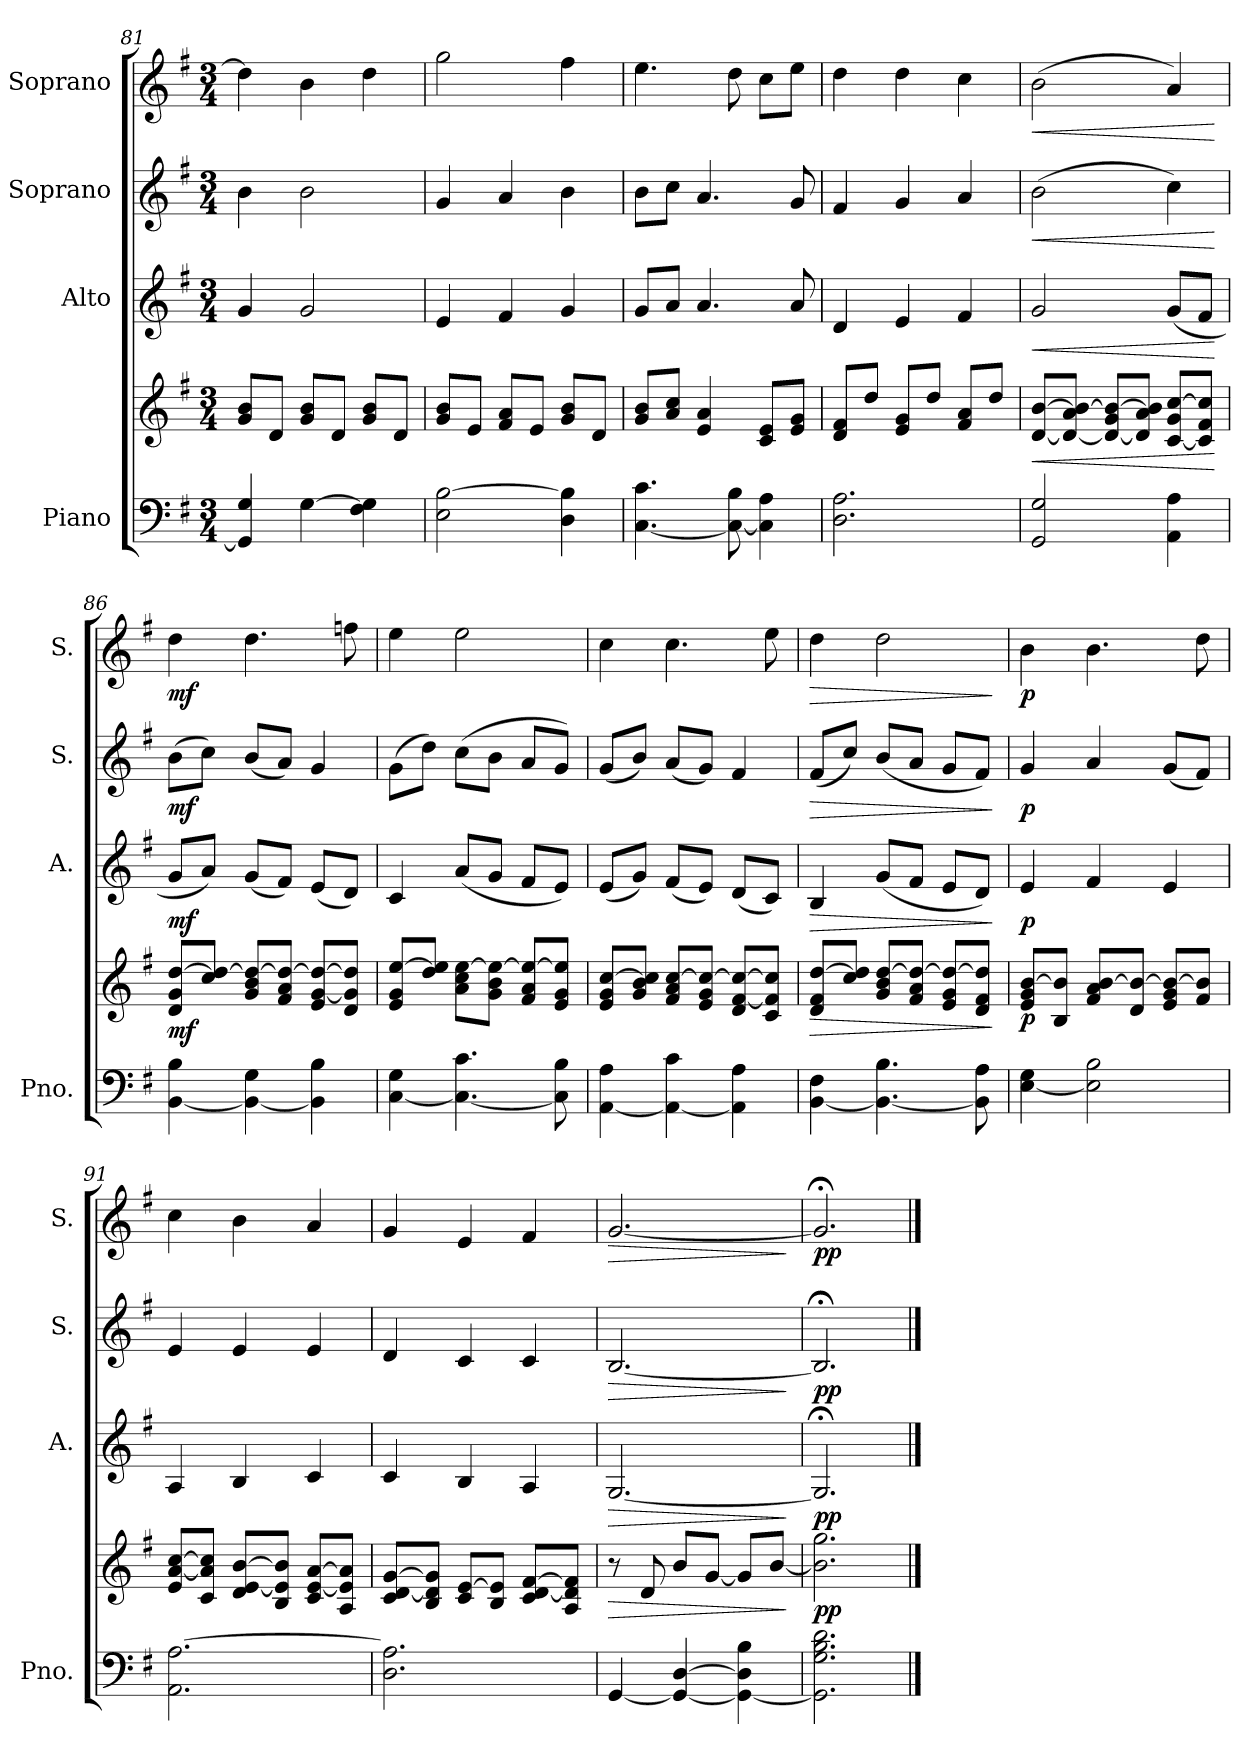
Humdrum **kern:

**kern	**kern	**dynam	**kern	**dynam	**kern	**dynam	**kern	**dynam
*part4	*part4	*part4	*part3	*part3	*part2	*part2	*part1	*part1
*staff5	*staff4	*staff4/5	*staff3	*staff3	*staff2	*staff2	*staff1	*staff1
*I"Piano	*	*	*I"Alto	*	*I"Soprano	*	*I"Soprano	*
*I'Pno.	*	*	*I'A.	*	*I'S.	*	*I'S.	*
*clefF4	*clefG2	*	*clefG2	*	*clefG2	*	*clefG2	*
*k[f#]	*k[f#]	*	*k[f#]	*	*k[f#]	*	*k[f#]	*
*M3/4	*M3/4	*	*M3/4	*	*M3/4	*	*M3/4	*
=81	=81	=81	=81	=81	=81	=81	=81	=81
4GG/] 4G/	8g/ 8b/L	.	4g/	.	4b\	.	4dd\]	.
.	8d/J	.	.	.	.	.	.	.
[4G\	8g/ 8b/L	.	2g/	.	2b\	.	4b\	.
.	8d/J	.	.	.	.	.	.	.
4F#\ 4G\]	8g/ 8b/L	.	.	.	.	.	4dd\	.
.	8d/J	.	.	.	.	.	.	.
=82	=82	=82	=82	=82	=82	=82	=82	=82
2E\ [2B\	8g/ 8b/L	.	4e/	.	4g/	.	2gg\	.
.	8e/J	.	.	.	.	.	.	.
.	8f#/ 8a/L	.	4f#/	.	4a/	.	.	.
.	8e/J	.	.	.	.	.	.	.
4D\ 4B\]	8g/ 8b/L	.	4g/	.	4b\	.	4ff#\	.
.	8d/J	.	.	.	.	.	.	.
=83	=83	=83	=83	=83	=83	=83	=83	=83
[4.C\ 4.c\	8g/ 8b/L	.	8g/L	.	8b\L	.	4.ee\	.
.	8a/ 8cc/J	.	8a/J	.	8cc\J	.	.	.
.	4e/ 4a/	.	4.a/	.	4.a/	.	.	.
8C\_ 8B\	.	.	.	.	.	.	8dd\	.
4C\] 4A\	8c/ 8e/L	.	.	.	.	.	8cc\L	.
.	8e/ 8g/J	.	8a/	.	8g/	.	8ee\J	.
=84	=84	=84	=84	=84	=84	=84	=84	=84
2.D\ 2.A\	8d/ 8f#/L	.	4d/	.	4f#/	.	4dd\	.
.	8dd/J	.	.	.	.	.	.	.
.	8e/ 8g/L	.	4e/	.	4g/	.	4dd\	.
.	8dd/J	.	.	.	.	.	.	.
.	8f#/ 8a/L	.	4f#/	.	4a/	.	4cc\	.
.	8dd/J	.	.	.	.	.	.	.
!!LO:LB:g=z
=85	=85	=85	=85	=85	=85	=85	=85	=85
!	!	!LO:HP:b	!	!LO:HP:b	!	!LO:HP:b	!	!LO:HP:b
2GG/ 2G/	[8d/ [8b/L	<	2g/	<	(2b\	<	(2b\	<
.	8d/_ 8a/ 8b/_J	.	.	.	.	.	.	.
.	8d/_ 8g/ 8b/_L	.	.	.	.	.	.	.
.	8d/] 8a/ 8b/]J	.	.	.	.	.	.	.
4AA\ 4A\	[8c/ 8g/ [8cc/L	.	(8g/L	.	4cc\)	.	4a/)	.
.	8c/] 8f#/ 8cc/]J	.	8f#/J	.	.	.	.	.
.	.	[	.	[	.	[	.	[
=86	=86	=86	=86	=86	=86	=86	=86	=86
!	!	!LO:DY:b	!	!LO:DY:b	!	!LO:DY:b	!	!LO:DY:b
[4BB\ 4B\	8d/ 8g/ [8dd/L	mf	8g/L	mf	(8b\L	mf	4dd\	mf
.	8cc/ 8dd/_J	.	8a/J)	.	8cc\J)	.	.	.
4BB\_ 4G\	8g/ 8b/ 8dd/_L	.	(8g/L	.	(8b/L	.	4.dd\	.
.	8f#/ 8a/ 8dd/_J	.	8f#/J)	.	8a/J)	.	.	.
4BB\] 4B\	8e/ [8g/ 8dd/_L	.	(8e/L	.	4g/	.	.	.
.	8d/ 8g/] 8dd/]J	.	8d/J)	.	.	.	8ffn\	.
=87	=87	=87	=87	=87	=87	=87	=87	=87
[4C\ 4G\	8e/ 8g/ [8ee/L	.	4c/	.	(8g\L	.	4ee\	.
.	8dd/ 8ee/]J	.	.	.	8dd\J)	.	.	.
4.C\_ 4.c\	8a\ 8cc\ [8ee\L	.	(8a/L	.	(8cc\L	.	2ee\	.
.	8g\ 8b\ 8ee\_J	.	8g/J	.	8b\J	.	.	.
.	8f#/ 8a/ 8ee/_L	.	8f#/L	.	8a/L	.	.	.
8C\] 8B\	8e/ 8g/ 8ee/]J	.	8e/J)	.	8g/J)	.	.	.
=88	=88	=88	=88	=88	=88	=88	=88	=88
[4AA\ 4A\	8e/ 8g/ [8cc/L	.	(8e/L	.	(8g/L	.	4cc\	.
.	8g/ 8b/ 8cc/]J	.	8g/J)	.	8b/J)	.	.	.
4AA\_ 4c\	8f#/ 8a/ [8cc/L	.	(8f#/L	.	(8a/L	.	4.cc\	.
.	8e/ 8g/ 8cc/_J	.	8e/J)	.	8g/J)	.	.	.
4AA\] 4A\	8d/ [8f#/ 8cc/_L	.	(8d/L	.	4f#/	.	.	.
.	8c/ 8f#/] 8cc/]J	.	8c/J)	.	.	.	8ee\	.
!!LO:PB:g=z
=89	=89	=89	=89	=89	=89	=89	=89	=89
!	!	!LO:HP:b	!	!LO:HP:b	!	!LO:HP:b	!	!LO:HP:b
[4BB\ 4F#\	8d/ 8f#/ [8dd/L	>	4B/	>	(8f#/L	>	4dd\	>
.	8cc/ 8dd/]J	.	.	.	8cc/J)	.	.	.
4.BB\_ 4.B\	8g/ 8b/ [8dd/L	.	(8g/L	.	(8b/L	.	2dd\	.
.	8f#/ 8a/ 8dd/_J	.	8f#/J	.	8a/J	.	.	.
.	8e/ 8g/ 8dd/_L	.	8e/L	.	8g/L	.	.	.
8BB\] 8A\	8d/ 8f#/ 8dd/]J	.	8d/J)	.	8f#/J)	.	.	.
.	.	]	.	]	.	]	.	]
=90	=90	=90	=90	=90	=90	=90	=90	=90
!	!	!LO:DY:b	!	!LO:DY:b	!	!LO:DY:b	!	!LO:DY:b
[4E\ 4G\	8e/ 8g/ [8b/L	p	4e/	p	4g/	p	4b\	p
.	8B/ 8b/]J	.	.	.	.	.	.	.
2E\] 2B\	8f#/ 8a/ [8b/L	.	4f#/	.	4a/	.	4.b\	.
.	8d/ 8b/_J	.	.	.	.	.	.	.
.	8e/ 8g/ 8b/_L	.	4e/	.	(8g/L	.	.	.
.	8f#/ 8b/]J	.	.	.	8f#/J)	.	8dd\	.
=91	=91	=91	=91	=91	=91	=91	=91	=91
2.AA\ [2.A\	8e/ [8a/ [8cc/L	.	4A/	.	4e/	.	4cc\	.
.	8c/ 8a/] 8cc/]J	.	.	.	.	.	.	.
.	8d/ [8e/ [8b/L	.	4B/	.	4e/	.	4b\	.
.	8B/ 8e/] 8b/]J	.	.	.	.	.	.	.
.	8c/ [8e/ [8a/L	.	4c/	.	4e/	.	4a/	.
.	8A/ 8e/] 8a/]J	.	.	.	.	.	.	.
=92	=92	=92	=92	=92	=92	=92	=92	=92
2.D\ 2.A\]	8c/ [8d/ [8g/L	.	4c/	.	4d/	.	4g/	.
.	8B/ 8d/] 8g/]J	.	.	.	.	.	.	.
.	8c/ [8e/L	.	4B/	.	4c/	.	4e/	.
.	8B/ 8e/]J	.	.	.	.	.	.	.
.	8c/ [8d/ [8f#/L	.	4A/	.	4c/	.	4f#/	.
.	8A/ 8d/] 8f#/]J	.	.	.	.	.	.	.
!!LO:LB:g=z
=93	=93	=93	=93	=93	=93	=93	=93	=93
!	!	!LO:HP:b	!	!LO:HP:b	!	!LO:HP:b	!	!LO:HP:b
[4GG/	8r	>	[2.G/	>	[2.B/	>	[2.g/	>
.	8d/	.	.	.	.	.	.	.
4GG/_ [4D/	8b/L	.	.	.	.	.	.	.
.	[8g/J	.	.	.	.	.	.	.
4GG\_ 4D\] 4B\	8g/L]	.	.	.	.	.	.	.
.	[8b/J	.	.	.	.	.	.	.
.	.	]	.	]	.	]	.	]
=94	=94	=94	=94	=94	=94	=94	=94	=94
!	!	!LO:DY:b	!	!LO:DY:b	!	!LO:DY:b	!	!LO:DY:b
2.GG\] 2.G\ 2.B\ 2.d\	2.b\] 2.gg\	pp	2.G;</]	pp	2.B;</]	pp	2.g;</]	pp
==	==	==	==	==	==	==	==	==
*-	*-	*-	*-	*-	*-	*-	*-	*-
